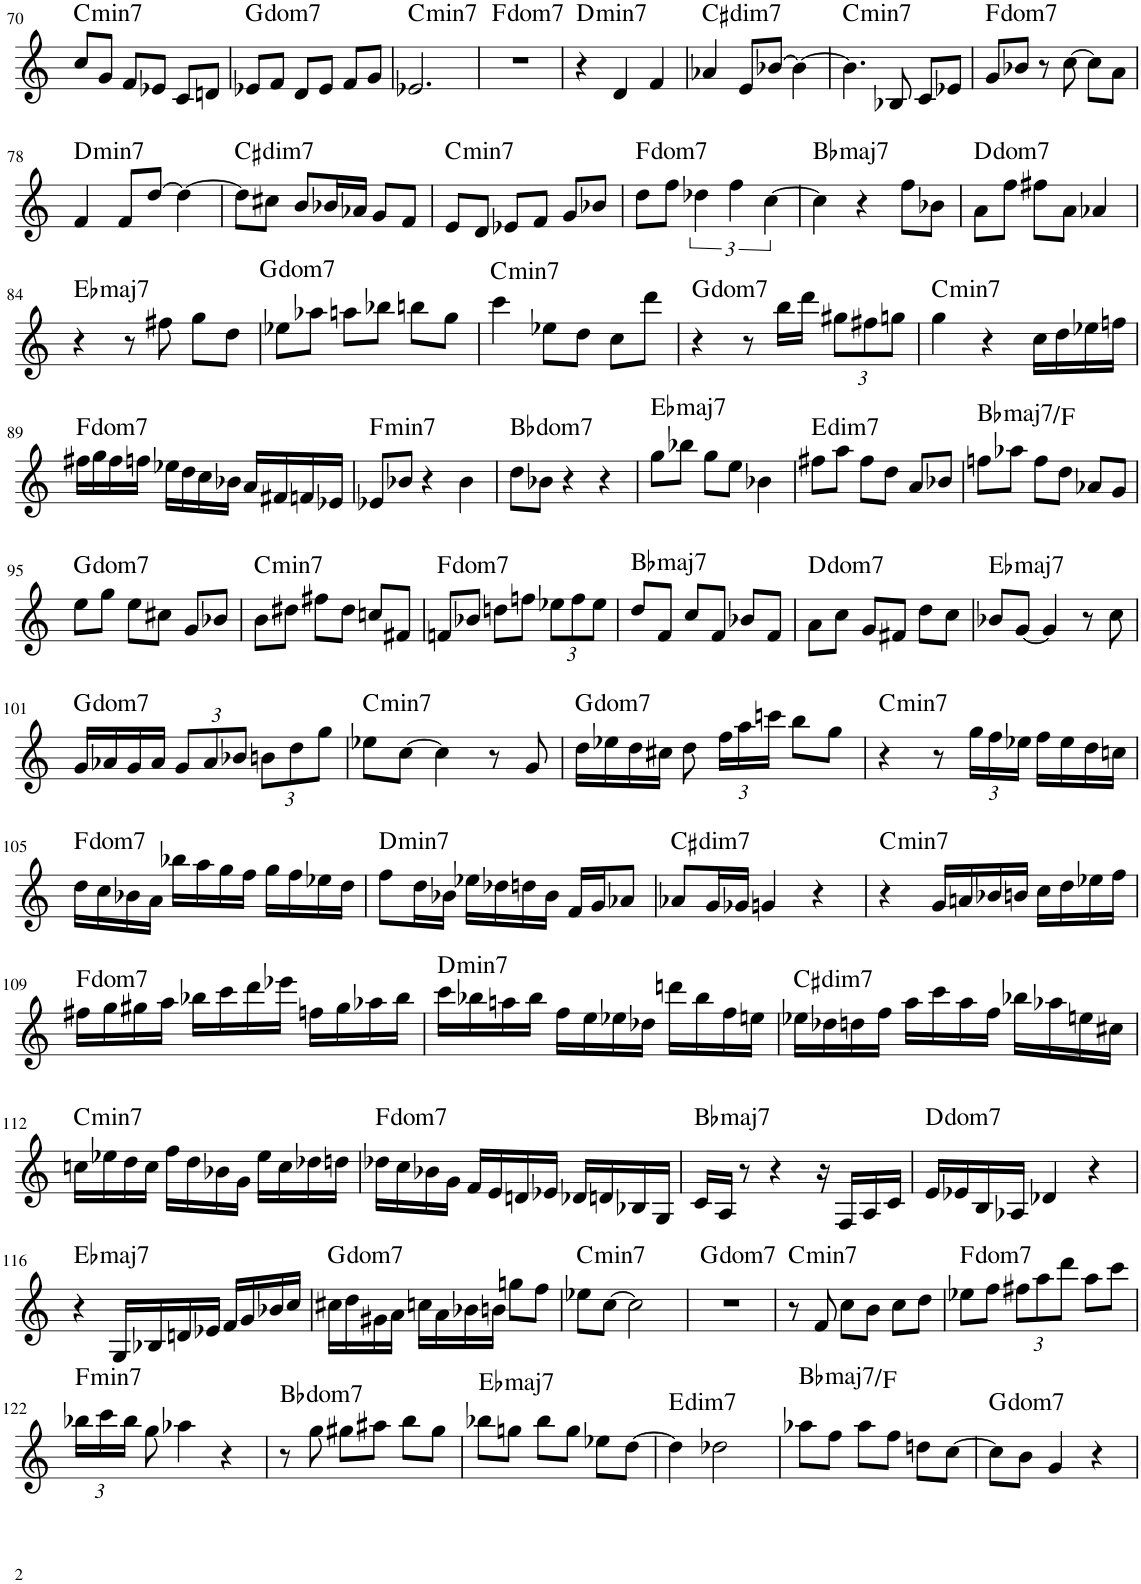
**kern	**harte
*part1	*part1
*staff1	*
*I"Piano	*
*I'Pno.	*
!!LO:PB:g=z
*clefG2	*
*k[]	*
*M3/4	*
=70	=70
!	!LO:H:kt=min7
8cc/L	C:min7
8g/J	.
8f/L	.
8e-X/J	.
8c/L	.
8dn/J	.
=71	=71
!	!LO:H:kt=dom
8e-X/L	.
8f/J	.
8d/L	.
8e-/J	.
8f/L	.
8g/J	.
=72	=72
!	!LO:H:kt=min7
2.e-X/	C:min7
=73	=73
!	!LO:H:kt=dom
2.r	.
=74	=74
!	!LO:H:kt=min7
4r	D:min7
4d/	.
4f/	.
=75	=75
!	!LO:H:kt=dim7
4a-X/	C#:dim7
8e/L	.
[8b-X/J	.
4b-\_	.
=76	=76
!	!LO:H:kt=min7
4.b-\]	C:min7
8B-X/	.
8c/L	.
8e-X/J	.
=77	=77
!	!LO:H:kt=dom
8g/L	.
8b-X/J	.
8r	.
[8cc\	.
8cc\L]	.
8a\J	.
!!LO:LB:g=z
=78	=78
!	!LO:H:kt=min7
4f/	D:min7
8f/L	.
[8dd/J	.
4dd\_	.
=79	=79
!	!LO:H:kt=dim7
8dd\L]	C#:dim7
8cc#X\J	.
8b/L	.
16b-X/L	.
16a-X/JJ	.
8g/L	.
8f/J	.
=80	=80
!	!LO:H:kt=min7
8e/L	C:min7
8d/J	.
8e-X/L	.
8f/J	.
8g/L	.
8b-X/J	.
=81	=81
!	!LO:H:kt=dom
8dd\L	.
8ff\J	.
6dd-X\	.
6ff\	.
[6cc\	.
=82	=82
!	!LO:H:kt=maj7
4cc\]	Bb:maj7
4r	.
8ff\L	.
8b-X\J	.
=83	=83
!	!LO:H:kt=dom
8a\L	.
8ff\J	.
8ff#X\L	.
8a\J	.
4a-X/	.
!!LO:LB:g=z
=84	=84
!	!LO:H:kt=maj7
4r	Eb:maj7
8r	.
8ff#X\	.
8gg\L	.
8dd\J	.
=85	=85
!	!LO:H:kt=dom
8ee-X\L	.
8aa-X\J	.
8aan\L	.
8bb-X\J	.
8bbn\L	.
8gg\J	.
=86	=86
!	!LO:H:kt=min7
4ccc\	C:min7
8ee-X\L	.
8dd\J	.
8cc\L	.
8ddd\J	.
=87	=87
!	!LO:H:kt=dom
4r	.
8r	.
16bb\LL	.
16ddd\JJ	.
*Xbrackettup	*
12gg#X\L	.
12ff#X\	.
12ggn\J	.
=88	=88
!	!LO:H:kt=min7
4gg\	C:min7
4r	.
16cc\LL	.
16dd\	.
16ee-X\	.
16ffn\JJ	.
!!LO:LB:g=z
=89	=89
!	!LO:H:kt=dom
16ff#X\LL	.
16gg\	.
16ff#\	.
16ffn\JJ	.
16ee-X\LL	.
16dd\	.
16cc\	.
16b-X\JJ	.
16a/LL	.
16f#X/	.
16fn/	.
16e-X/JJ	.
=90	=90
!	!LO:H:kt=min7
8e-X/L	F:min7
8b-X/J	.
4r	.
4b-\	.
=91	=91
!	!LO:H:kt=dom
8dd\L	.
8b-X\J	.
4r	.
4r	.
=92	=92
!	!LO:H:kt=maj7
8gg\L	Eb:maj7
8bb-X\J	.
8gg\L	.
8ee\J	.
4b-X\	.
=93	=93
!	!LO:H:kt=dim7
8ff#X\L	E:dim7
8aa\J	.
8ff#\L	.
8dd\J	.
8a/L	.
8b-X/J	.
=94	=94
!	!LO:H:kt=maj7
8ffn\L	Bb:maj7/5
8aa-X\J	.
8ff\L	.
8dd\J	.
8a-X/L	.
8g/J	.
!!LO:LB:g=z
=95	=95
!	!LO:H:kt=dom
8ee\L	.
8gg\J	.
8ee\L	.
8cc#X\J	.
8g/L	.
8b-X/J	.
=96	=96
!	!LO:H:kt=min7
8b\L	C:min7
8dd#X\J	.
8ff#X\L	.
8dd#\J	.
8ccn/L	.
8f#X/J	.
=97	=97
!	!LO:H:kt=dom
8fn/L	.
8b-X/J	.
8ddn\L	.
8ffn\J	.
12ee-X\L	.
12ff\	.
12ee-\J	.
=98	=98
!	!LO:H:kt=maj7
8dd/L	Bb:maj7
8f/J	.
8cc/L	.
8f/J	.
8b-X/L	.
8f/J	.
=99	=99
!	!LO:H:kt=dom
8a\L	.
8cc\J	.
8g/L	.
8f#X/J	.
8dd\L	.
8cc\J	.
=100	=100
!	!LO:H:kt=maj7
8b-X/L	Eb:maj7
[8g/J	.
4g/]	.
8r	.
8cc\	.
!!LO:LB:g=z
=101	=101
!	!LO:H:kt=dom
16g/LL	.
16a-X/	.
16g/	.
16a-/JJ	.
12g/L	.
12a-/	.
12b-X/J	.
12bn\L	.
12dd\	.
12gg\J	.
=102	=102
!	!LO:H:kt=min7
8ee-X\L	C:min7
[8cc\J	.
4cc\]	.
8r	.
8g/	.
=103	=103
!	!LO:H:kt=dom
16dd\LL	.
16ee-X\	.
16dd\	.
16cc#X\JJ	.
8dd\	.
24ff\LL	.
24aa\	.
24cccn\JJ	.
8bb\L	.
8gg\J	.
=104	=104
!	!LO:H:kt=min7
4r	C:min7
8r	.
24gg\LL	.
24ff\	.
24ee-X\JJ	.
16ff\LL	.
16ee-\	.
16dd\	.
16ccn\JJ	.
!!LO:LB:g=z
=105	=105
!	!LO:H:kt=dom
16dd\LL	.
16cc\	.
16b-X\	.
16a\JJ	.
16bb-X\LL	.
16aa\	.
16gg\	.
16ff\JJ	.
16gg\LL	.
16ff\	.
16ee-X\	.
16dd\JJ	.
=106	=106
!	!LO:H:kt=min7
8ff\L	D:min7
16dd\L	.
16b-X\JJ	.
16ee-X\LL	.
16dd-X\	.
16ddn\	.
16b-\JJ	.
16f/LL	.
16g/J	.
8a-X/J	.
=107	=107
!	!LO:H:kt=dim7
8a-X/L	C#:dim7
16g/L	.
16g-X/JJ	.
4gn/	.
4r	.
=108	=108
!	!LO:H:kt=min7
4r	C:min7
16g/LL	.
16an/	.
16b-X/	.
16bn/JJ	.
16cc\LL	.
16dd\	.
16ee-X\	.
16ff\JJ	.
!!LO:LB:g=z
=109	=109
!	!LO:H:kt=dom
16ff#X\LL	.
16gg\	.
16gg#X\	.
16aa\JJ	.
16bb-X\LL	.
16ccc\	.
16ddd\	.
16eee-X\JJ	.
16ffn\LL	.
16gg#\	.
16aa-X\	.
16bb-\JJ	.
=110	=110
!	!LO:H:kt=min7
16ccc\LL	D:min7
16bb-X\	.
16aan\	.
16bb-\JJ	.
16ff\LL	.
16ee\	.
16ee-X\	.
16dd-X\JJ	.
16dddn\LL	.
16bb-\	.
16ff\	.
16een\JJ	.
=111	=111
!	!LO:H:kt=dim7
16ee-X\LL	C#:dim7
16dd-X\	.
16ddn\	.
16ff\JJ	.
16aa\LL	.
16ccc\	.
16aa\	.
16ff\JJ	.
16bb-X\LL	.
16aa-X\	.
16een\	.
16cc#X\JJ	.
!!LO:LB:g=z
=112	=112
!	!LO:H:kt=min7
16ccn\LL	C:min7
16ee-X\	.
16dd\	.
16cc\JJ	.
16ff\LL	.
16dd\	.
16b-X\	.
16g\JJ	.
16ee-\LL	.
16cc\	.
16dd-X\	.
16ddn\JJ	.
=113	=113
!	!LO:H:kt=dom
16dd-X\LL	.
16cc\	.
16b-X\	.
16g\JJ	.
16f/LL	.
16e/	.
16dn/	.
16e-X/JJ	.
16d-X/LL	.
16dn/	.
16B-X/	.
16G/JJ	.
=114	=114
!	!LO:H:kt=maj7
16c/LL	Bb:maj7
16A/JJ	.
8r	.
4r	.
16r	.
16F/LL	.
16A/	.
16c/JJ	.
=115	=115
!	!LO:H:kt=dom
16e/LL	.
16e-X/	.
16B/	.
16A-X/JJ	.
4d-X/	.
4r	.
!!LO:LB:g=z
=116	=116
!	!LO:H:kt=maj7
4r	Eb:maj7
16G/LL	.
16B-X/	.
16dn/	.
16e-X/JJ	.
16f/LL	.
16g/	.
16b-X/	.
16cc/JJ	.
=117	=117
!	!LO:H:kt=dom
16cc#X\LL	.
16dd\	.
16g#X\	.
16a\JJ	.
16ccn\LL	.
16a\	.
16b-X\	.
16bn\JJ	.
8ggn\L	.
8ff\J	.
=118	=118
!	!LO:H:kt=min7
8ee-X\L	C:min7
[8cc\J	.
2cc\]	.
=119	=119
!	!LO:H:kt=dom
2.r	.
=120	=120
!	!LO:H:kt=min7
8r	C:min7
8f/	.
8cc\L	.
8b\J	.
8cc\L	.
8dd\J	.
=121	=121
!	!LO:H:kt=dom
8ee-X\L	.
8ff\J	.
12ff#X\L	.
12aa\	.
12ddd\J	.
8aa\L	.
8ccc\J	.
!!LO:LB:g=z
=122	=122
!	!LO:H:kt=min7
24bb-X\LL	F:min7
24ccc\	.
24bb-\JJ	.
8gg\	.
4aa-X\	.
4r	.
=123	=123
!	!LO:H:kt=dom
8r	.
8gg\	.
8gg#X\L	.
8aa#X\J	.
8bb\L	.
8gg#\J	.
=124	=124
!	!LO:H:kt=maj7
8bb-X\L	Eb:maj7
8ggn\J	.
8bb-\L	.
8gg\J	.
8ee-X\L	.
[8dd\J	.
=125	=125
!	!LO:H:kt=dim7
4dd\]	E:dim7
2dd-X\	.
=126	=126
!	!LO:H:kt=maj7
8aa-X\L	Bb:maj7/5
8ff\J	.
8aa-\L	.
8ff\J	.
8ddn\L	.
[8cc\J	.
=127	=127
!	!LO:H:kt=dom
8cc\L]	.
8b\J	.
4g/	.
4r	.
=	=
*-	*-
